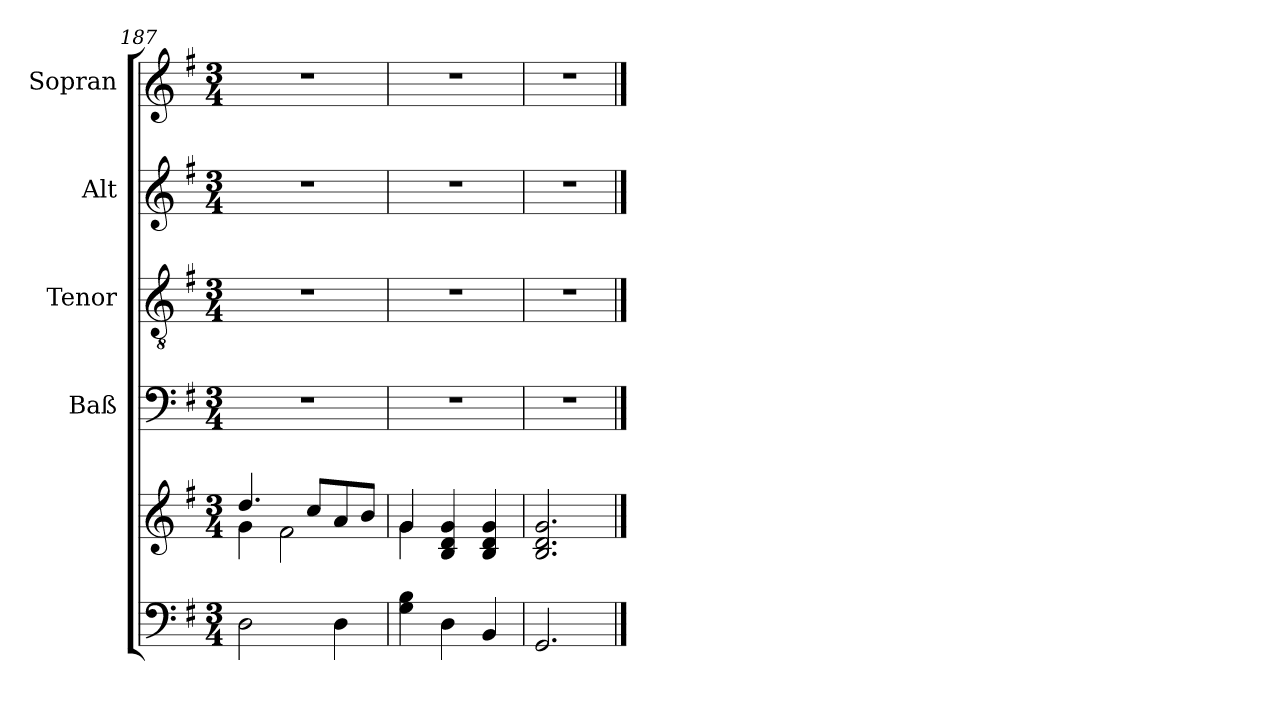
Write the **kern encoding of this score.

**kern	**kern	**kern	**kern	**kern	**kern
*part5	*part5	*part4	*part3	*part2	*part1
*staff6	*staff5	*staff4	*staff3	*staff2	*staff1
*	*	*I"Baß	*I"Tenor	*I"Alt	*I"Sopran
*clefF4	*clefG2	*clefF4	*clefGv2	*clefG2	*clefG2
*k[f#]	*k[f#]	*k[f#]	*k[f#]	*k[f#]	*k[f#]
*G:	*G:	*G:	*G:	*G:	*G:
*M3/4	*M3/4	*M3/4	*M3/4	*M3/4	*M3/4
=187	=187	=187	=187	=187	=187
*	*^	*	*	*	*
2D\	4.dd/	4g\	2.r	2.r	2.r	2.r
.	.	2f#\	.	.	.	.
.	8cc/L	.	.	.	.	.
4D\	8a/	.	.	.	.	.
.	8b/J	.	.	.	.	.
=188	=188	=188	=188	=188	=188	=188
4G\ 4B\	4g/	4g\	2.r	2.r	2.r	2.r
4D\	4B/ 4d/ 4g/	2ryy	.	.	.	.
4BB/	4B/ 4d/ 4g/	.	.	.	.	.
*	*v	*v	*	*	*	*
=189	=189	=189	=189	=189	=189
2.GG/	2.B/ 2.d/ 2.g/	2.r	2.r	2.r	2.r
==	==	==	==	==	==
*-	*-	*-	*-	*-	*-
